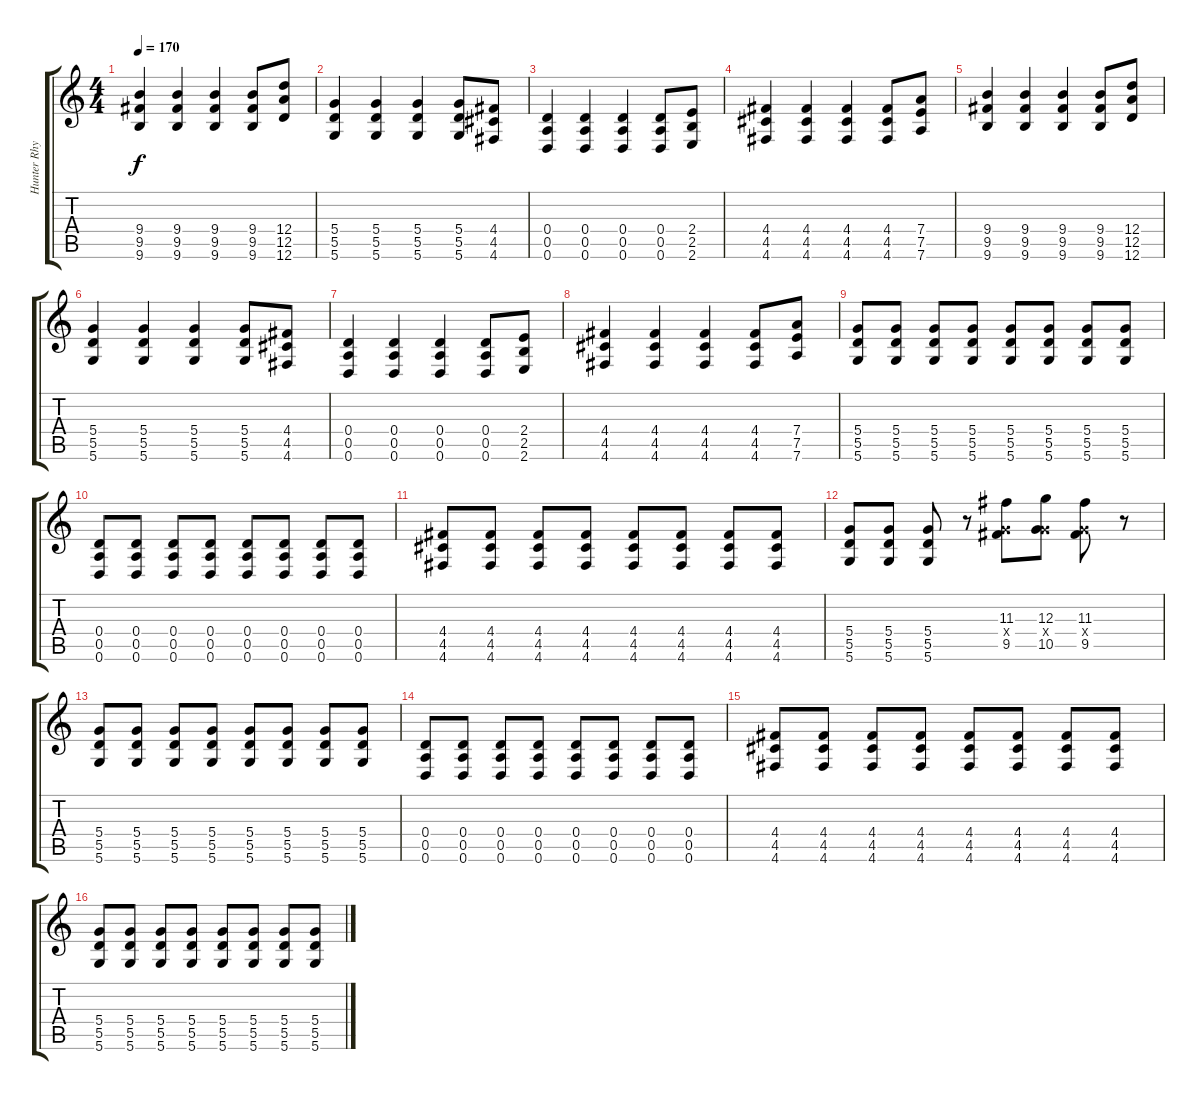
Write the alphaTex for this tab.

\track ("Hunter Rhythm" "Hunter Rhy") {instrument overdrivenguitar}
\staff {score tabs}
\tuning (E4 B3 G3 D3 A2 D2) {hide}
\ts (4 4)
\tempo 170
\clef g2
\ks c
(9.4 9.5 9.6).4{dy f} (9.4 9.5 9.6).4 (9.4 9.5 9.6).4 (9.4 9.5 9.6).8 (12.4 12.5 12.6).8 |
(5.4 5.5 5.6).4 (5.4 5.5 5.6).4 (5.4 5.5 5.6).4 (5.4 5.5 5.6).8 (4.4 4.5 4.6).8 |
(0.4 0.5 0.6).4 (0.4 0.5 0.6).4 (0.4 0.5 0.6).4 (0.4 0.5 0.6).8 (2.4 2.5 2.6).8 |
(4.4 4.5 4.6).4 (4.4 4.5 4.6).4 (4.4 4.5 4.6).4 (4.4 4.5 4.6).8 (7.4 7.5 7.6).8 |
(9.4 9.5 9.6).4 (9.4 9.5 9.6).4 (9.4 9.5 9.6).4 (9.4 9.5 9.6).8 (12.4 12.5 12.6).8 |
(5.4 5.5 5.6).4 (5.4 5.5 5.6).4 (5.4 5.5 5.6).4 (5.4 5.5 5.6).8 (4.4 4.5 4.6).8 |
(0.4 0.5 0.6).4 (0.4 0.5 0.6).4 (0.4 0.5 0.6).4 (0.4 0.5 0.6).8 (2.4 2.5 2.6).8 |
(4.4 4.5 4.6).4 (4.4 4.5 4.6).4 (4.4 4.5 4.6).4 (4.4 4.5 4.6).8 (7.4 7.5 7.6).8 |
(5.4 5.5 5.6).8 (5.4 5.5 5.6).8 (5.4 5.5 5.6).8 (5.4 5.5 5.6).8 (5.4 5.5 5.6).8 (5.4 5.5 5.6).8 (5.4 5.5 5.6).8 (5.4 5.5 5.6).8 |
(0.4 0.5 0.6).8 (0.4 0.5 0.6).8 (0.4 0.5 0.6).8 (0.4 0.5 0.6).8 (0.4 0.5 0.6).8 (0.4 0.5 0.6).8 (0.4 0.5 0.6).8 (0.4 0.5 0.6).8 |
(4.4 4.5 4.6).8 (4.4 4.5 4.6).8 (4.4 4.5 4.6).8 (4.4 4.5 4.6).8 (4.4 4.5 4.6).8 (4.4 4.5 4.6).8 (4.4 4.5 4.6).8 (4.4 4.5 4.6).8 |
(5.4 5.5 5.6).8 (5.4 5.5 5.6).8 (5.4 5.5 5.6).8 r.8 (11.3 5.4{x} 9.5).8 (12.3 5.4{x} 10.5).8 (11.3 5.4{x} 9.5).8 r.8 |
(5.4 5.5 5.6).8 (5.4 5.5 5.6).8 (5.4 5.5 5.6).8 (5.4 5.5 5.6).8 (5.4 5.5 5.6).8 (5.4 5.5 5.6).8 (5.4 5.5 5.6).8 (5.4 5.5 5.6).8 |
(0.4 0.5 0.6).8 (0.4 0.5 0.6).8 (0.4 0.5 0.6).8 (0.4 0.5 0.6).8 (0.4 0.5 0.6).8 (0.4 0.5 0.6).8 (0.4 0.5 0.6).8 (0.4 0.5 0.6).8 |
(4.4 4.5 4.6).8 (4.4 4.5 4.6).8 (4.4 4.5 4.6).8 (4.4 4.5 4.6).8 (4.4 4.5 4.6).8 (4.4 4.5 4.6).8 (4.4 4.5 4.6).8 (4.4 4.5 4.6).8 |
(5.4 5.5 5.6).8 (5.4 5.5 5.6).8 (5.4 5.5 5.6).8 (5.4 5.5 5.6).8 (5.4 5.5 5.6).8 (5.4 5.5 5.6).8 (5.4 5.5 5.6).8 (5.4 5.5 5.6).8
